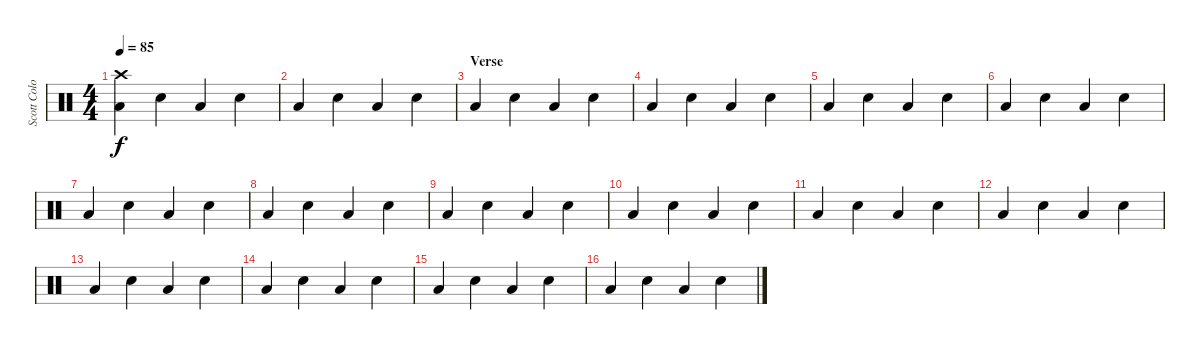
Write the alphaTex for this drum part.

\track ("Scott Colombus" "Scott Colo") {instrument percussion}
\staff {score}
\articulation defaults
\ts (4 4)
\tempo 85
\clef neutral
\ks c
("Crash high (hit)" "Low Floor Tom (hit)").4{dy f} "Snare (hit) 2".4 "Low Floor Tom (hit)".4 "Snare (hit) 2".4 |
"Low Floor Tom (hit)".4 "Snare (hit) 2".4 "Low Floor Tom (hit)".4 "Snare (hit) 2".4 |
\section ("" "Verse")
"Low Floor Tom (hit)".4 "Snare (hit) 2".4 "Low Floor Tom (hit)".4 "Snare (hit) 2".4 |
"Low Floor Tom (hit)".4 "Snare (hit) 2".4 "Low Floor Tom (hit)".4 "Snare (hit) 2".4 |
"Low Floor Tom (hit)".4 "Snare (hit) 2".4 "Low Floor Tom (hit)".4 "Snare (hit) 2".4 |
"Low Floor Tom (hit)".4 "Snare (hit) 2".4 "Low Floor Tom (hit)".4 "Snare (hit) 2".4 |
"Low Floor Tom (hit)".4 "Snare (hit) 2".4 "Low Floor Tom (hit)".4 "Snare (hit) 2".4 |
"Low Floor Tom (hit)".4 "Snare (hit) 2".4 "Low Floor Tom (hit)".4 "Snare (hit) 2".4 |
"Low Floor Tom (hit)".4 "Snare (hit) 2".4 "Low Floor Tom (hit)".4 "Snare (hit) 2".4 |
"Low Floor Tom (hit)".4 "Snare (hit) 2".4 "Low Floor Tom (hit)".4 "Snare (hit) 2".4 |
"Low Floor Tom (hit)".4 "Snare (hit) 2".4 "Low Floor Tom (hit)".4 "Snare (hit) 2".4 |
"Low Floor Tom (hit)".4 "Snare (hit) 2".4 "Low Floor Tom (hit)".4 "Snare (hit) 2".4 |
"Low Floor Tom (hit)".4 "Snare (hit) 2".4 "Low Floor Tom (hit)".4 "Snare (hit) 2".4 |
"Low Floor Tom (hit)".4 "Snare (hit) 2".4 "Low Floor Tom (hit)".4 "Snare (hit) 2".4 |
"Low Floor Tom (hit)".4 "Snare (hit) 2".4 "Low Floor Tom (hit)".4 "Snare (hit) 2".4 |
"Low Floor Tom (hit)".4 "Snare (hit) 2".4 "Low Floor Tom (hit)".4 "Snare (hit) 2".4
